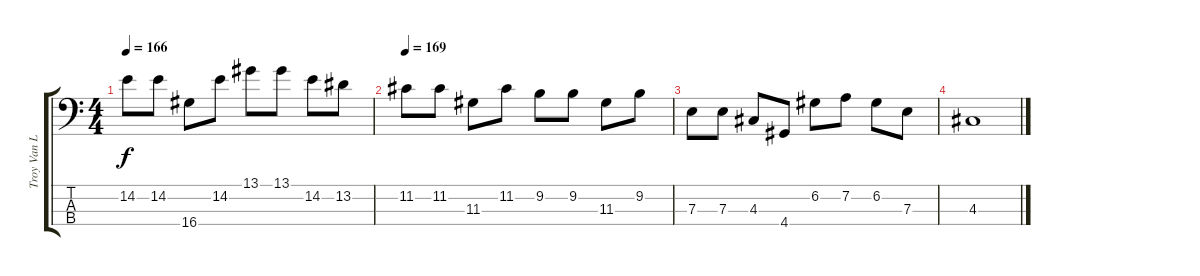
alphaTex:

\track ("Troy Van Leeuwen - bass" "Troy Van L") {instrument electricbasspick}
\staff {score tabs}
\tuning (G2 D2 A1 E1) {hide}
\ts (4 4)
\tempo 166
\clef f4
\ks c
14.2.8{dy f} 14.2.8 16.4.8 14.2.8 13.1.8 13.1.8 14.2.8 13.2.8 |
\tempo 169
11.2.8 11.2.8 11.3.8 11.2.8 9.2.8 9.2.8 11.3.8 9.2.8 |
7.3.8 7.3.8 4.3.8 4.4.8 6.2.8 7.2.8 6.2.8 7.3.8 |
4.3.1
